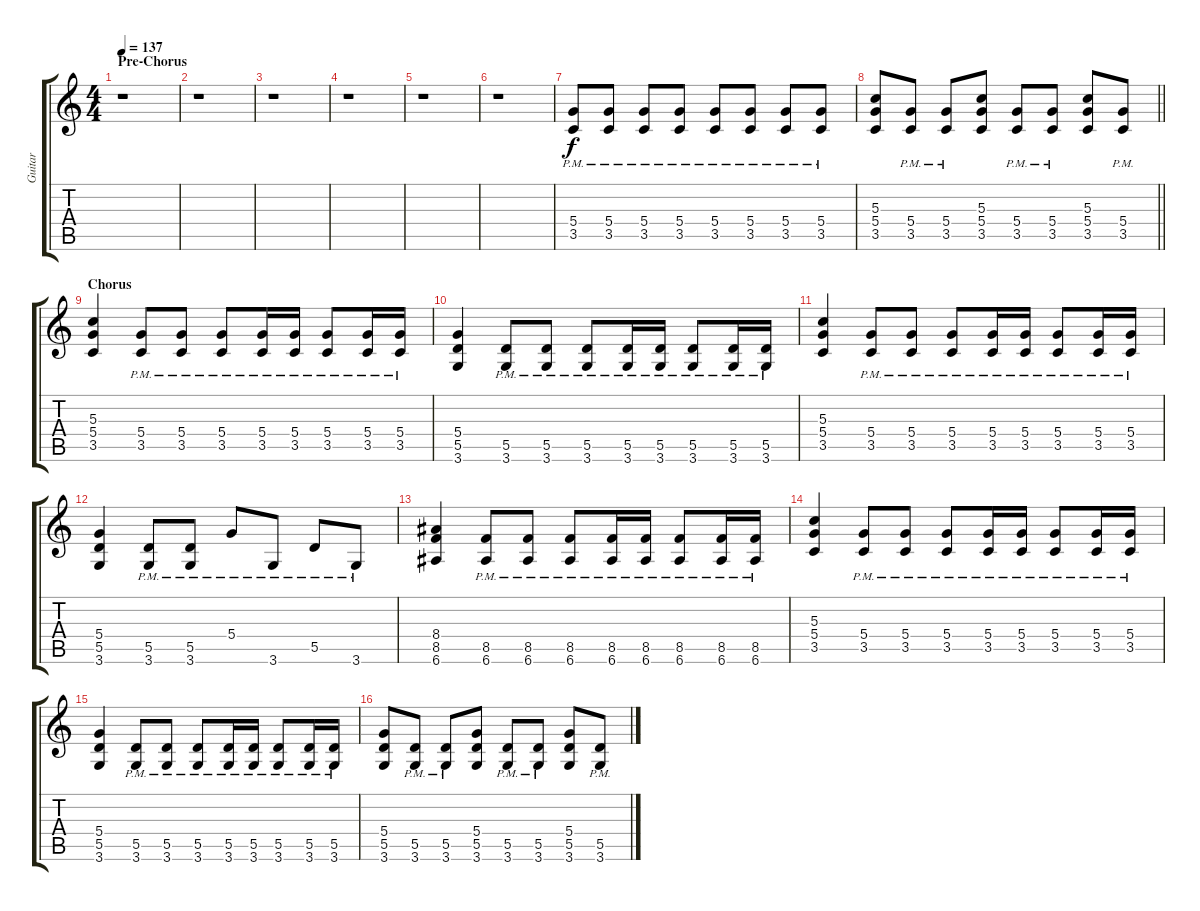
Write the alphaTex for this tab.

\track ("Guitar" "Guitar") {instrument distortionguitar}
\staff {score tabs}
\tuning (E4 B3 G3 D3 A2 E2) {hide}
\ts (4 4)
\section ("" "Pre-Chorus")
\tempo 137
\clef g2
\ks c
r.1{dy f} |
r.1 |
r.1 |
r.1 |
r.1 |
r.1 |
(5.4{pm} 3.5{pm}).8 (5.4{pm} 3.5{pm}).8 (5.4{pm} 3.5{pm}).8 (5.4{pm} 3.5{pm}).8 (5.4{pm} 3.5{pm}).8 (5.4{pm} 3.5{pm}).8 (5.4{pm} 3.5{pm}).8 (5.4{pm} 3.5{pm}).8 |
\barLineRight lightlight
(5.3 5.4 3.5).8 (5.4{pm} 3.5{pm}).8 (5.4{pm} 3.5{pm}).8 (5.3 5.4 3.5).8 (5.4{pm} 3.5{pm}).8 (5.4{pm} 3.5{pm}).8 (5.3 5.4 3.5).8 (5.4{pm} 3.5{pm}).8 |
\section ("" "Chorus ")
(5.3 5.4 3.5).4 (5.4{pm} 3.5{pm}).8 (5.4{pm} 3.5{pm}).8 (5.4{pm} 3.5{pm}).8 (5.4{pm} 3.5{pm}).16 (5.4{pm} 3.5{pm}).16 (5.4{pm} 3.5{pm}).8 (5.4{pm} 3.5{pm}).16 (5.4{pm} 3.5{pm}).16 |
(5.4 5.5 3.6).4 (5.5{pm} 3.6{pm}).8 (5.5{pm} 3.6{pm}).8 (5.5{pm} 3.6{pm}).8 (5.5{pm} 3.6{pm}).16 (5.5{pm} 3.6{pm}).16 (5.5{pm} 3.6{pm}).8 (5.5{pm} 3.6{pm}).16 (5.5{pm} 3.6{pm}).16 |
(5.3 5.4 3.5).4 (5.4{pm} 3.5{pm}).8 (5.4{pm} 3.5{pm}).8 (5.4{pm} 3.5{pm}).8 (5.4{pm} 3.5{pm}).16 (5.4{pm} 3.5{pm}).16 (5.4{pm} 3.5{pm}).8 (5.4{pm} 3.5{pm}).16 (5.4{pm} 3.5{pm}).16 |
(5.4 5.5 3.6).4 (5.5{pm} 3.6{pm}).8 (5.5{pm} 3.6{pm}).8 5.4{pm}.8 3.6{pm}.8 5.5{pm}.8 3.6{pm}.8 |
(8.4 8.5 6.6).4 (8.5{pm} 6.6{pm}).8 (8.5{pm} 6.6{pm}).8 (8.5{pm} 6.6{pm}).8 (8.5{pm} 6.6{pm}).16 (8.5{pm} 6.6{pm}).16 (8.5{pm} 6.6{pm}).8 (8.5{pm} 6.6{pm}).16 (8.5{pm} 6.6{pm}).16 |
(5.3 5.4 3.5).4 (5.4{pm} 3.5{pm}).8 (5.4{pm} 3.5{pm}).8 (5.4{pm} 3.5{pm}).8 (5.4{pm} 3.5{pm}).16 (5.4{pm} 3.5{pm}).16 (5.4{pm} 3.5{pm}).8 (5.4{pm} 3.5{pm}).16 (5.4{pm} 3.5{pm}).16 |
(5.4 5.5 3.6).4 (5.5{pm} 3.6{pm}).8 (5.5{pm} 3.6{pm}).8 (5.5{pm} 3.6{pm}).8 (5.5{pm} 3.6{pm}).16 (5.5{pm} 3.6{pm}).16 (5.5{pm} 3.6{pm}).8 (5.5{pm} 3.6{pm}).16 (5.5{pm} 3.6{pm}).16 |
(5.4 5.5 3.6).8 (5.5{pm} 3.6{pm}).8 (5.5{pm} 3.6{pm}).8 (5.4 5.5 3.6).8 (5.5{pm} 3.6{pm}).8 (5.5{pm} 3.6{pm}).8 (5.4 5.5 3.6).8 (5.5{pm} 3.6{pm}).8
